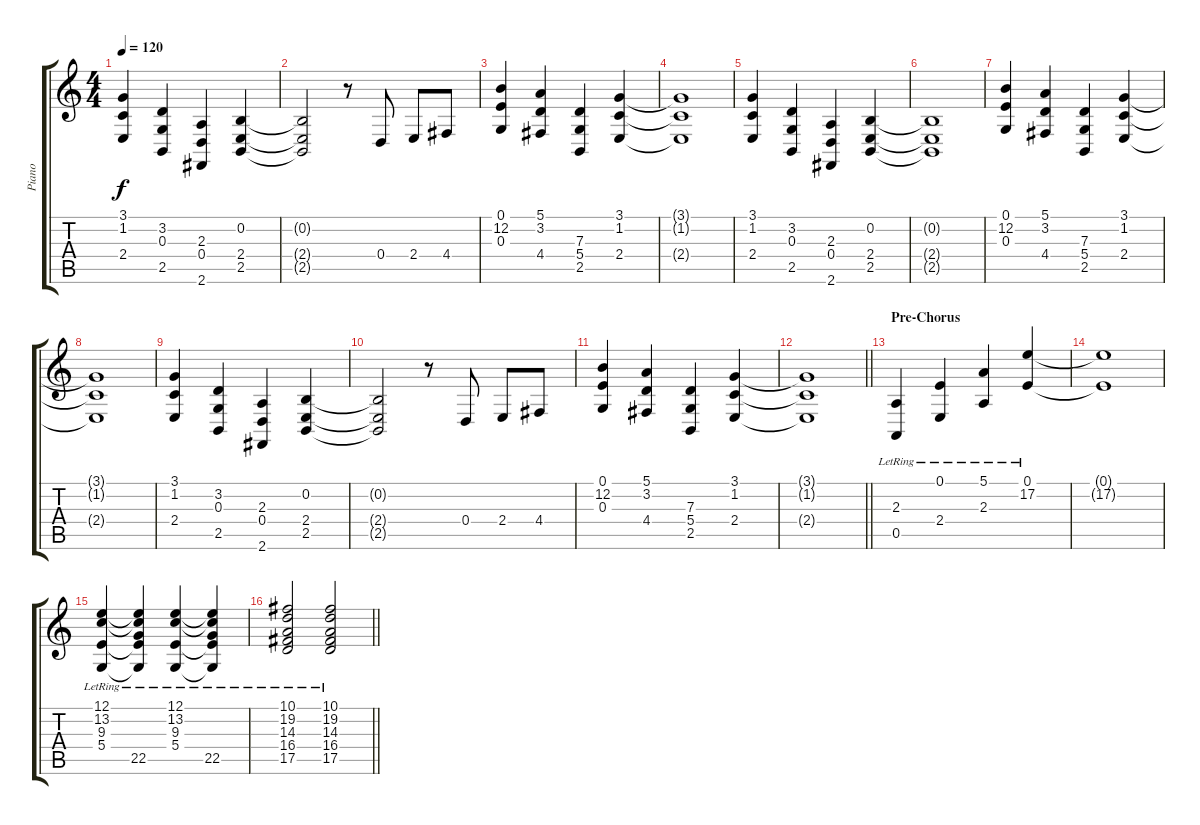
\track ("Piano" "Piano") {instrument acousticgrandpiano}
\staff {score tabs}
\tuning (E4 B3 G3 D3 A2 E2) {hide}
\ts (4 4)
\tempo 120
\clef g2
\ks c
(3.1 1.2 2.4).4{dy f} (3.2 0.3 2.5).4 (2.3 0.4 2.6).4 (0.2 2.4 2.5).4 |
(0.2{t} 2.4{t} 2.5{t}).2 r.8 0.4.8 2.4.8 4.4.8 |
(0.1 12.2 0.3).4 (5.1 3.2 4.4).4 (7.3 5.4 2.5).4 (3.1 1.2 2.4).4 |
(3.1{t} 1.2{t} 2.4{t}).1 |
(3.1 1.2 2.4).4 (3.2 0.3 2.5).4 (2.3 0.4 2.6).4 (0.2 2.4 2.5).4 |
(0.2{t} 2.4{t} 2.5{t}).1 |
(0.1 12.2 0.3).4 (5.1 3.2 4.4).4 (7.3 5.4 2.5).4 (3.1 1.2 2.4).4 |
(3.1{t} 1.2{t} 2.4{t}).1 |
(3.1 1.2 2.4).4 (3.2 0.3 2.5).4 (2.3 0.4 2.6).4 (0.2 2.4 2.5).4 |
(0.2{t} 2.4{t} 2.5{t}).2 r.8 0.4.8 2.4.8 4.4.8 |
(0.1 12.2 0.3).4 (5.1 3.2 4.4).4 (7.3 5.4 2.5).4 (3.1 1.2 2.4).4 |
\barLineRight lightlight
(3.1{t} 1.2{t} 2.4{t}).1 |
\section ("" "Pre-Chorus")
(2.3{lr} 0.5{lr}).4 (0.1{lr} 2.4{lr}).4 (5.1{lr} 2.3{lr}).4 (0.1{lr} 17.2{lr}).4 |
(0.1{t} 17.2{t}).1 |
(12.1{lr} 13.2{lr} 9.3{lr} 5.4{lr}).4 (12.1{t} 13.2{t} 9.3{t} 5.4{t} 22.5{lr}).4 (12.1{lr} 13.2{lr} 9.3{lr} 5.4{lr}).4 (12.1{t} 13.2{t} 9.3{t} 5.4{t} 22.5{lr}).4 |
\barLineRight lightlight
(10.1{lr} 19.2{lr} 14.3{lr} 16.4{lr} 17.5{lr}).2 (10.1{lr} 19.2{lr} 14.3{lr} 16.4{lr} 17.5{lr}).2
